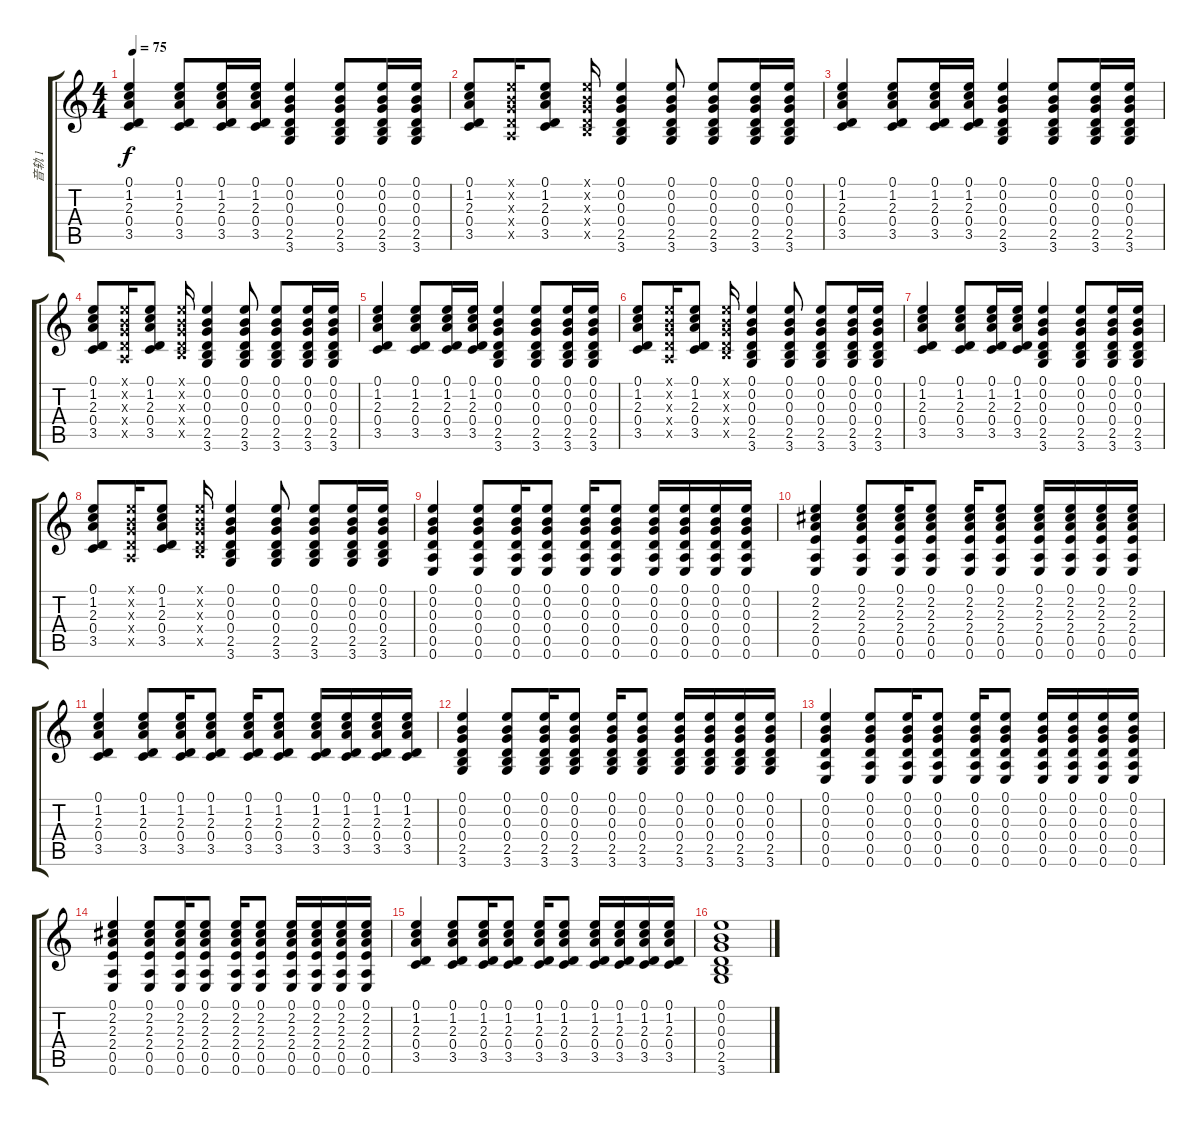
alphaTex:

\track ("音轨 1" "音轨 1") {instrument electricguitarjazz}
\staff {score tabs}
\tuning (E4 B3 G3 D3 A2 E2) {hide}
\ts (4 4)
\tempo 75
\clef g2
\ks c
(0.1 1.2 2.3 0.4 3.5).4{dy f} (0.1 1.2 2.3 0.4 3.5).8 (0.1 1.2 2.3 0.4 3.5).16 (0.1 1.2 2.3 0.4 3.5).16 (0.1 0.2 0.3 0.4 2.5 3.6).4 (0.1 0.2 0.3 0.4 2.5 3.6).8 (0.1 0.2 0.3 0.4 2.5 3.6).16 (0.1 0.2 0.3 0.4 2.5 3.6).16 |
(0.1 1.2 2.3 0.4 3.5).8 (0.1{x} 0.2{x} 0.3{x} 0.4{x} 0.5{x}).16 (0.1 1.2 2.3 0.4 3.5).8 (0.1{x} 0.2{x} 0.3{x} 0.4{x} 2.5{x}).16 (0.1 0.2 0.3 0.4 2.5 3.6).4 (0.1 0.2 0.3 0.4 2.5 3.6).8 (0.1 0.2 0.3 0.4 2.5 3.6).8 (0.1 0.2 0.3 0.4 2.5 3.6).16 (0.1 0.2 0.3 0.4 2.5 3.6).16 |
(0.1 1.2 2.3 0.4 3.5).4 (0.1 1.2 2.3 0.4 3.5).8 (0.1 1.2 2.3 0.4 3.5).16 (0.1 1.2 2.3 0.4 3.5).16 (0.1 0.2 0.3 0.4 2.5 3.6).4 (0.1 0.2 0.3 0.4 2.5 3.6).8 (0.1 0.2 0.3 0.4 2.5 3.6).16 (0.1 0.2 0.3 0.4 2.5 3.6).16 |
(0.1 1.2 2.3 0.4 3.5).8 (0.1{x} 0.2{x} 0.3{x} 0.4{x} 0.5{x}).16 (0.1 1.2 2.3 0.4 3.5).8 (0.1{x} 0.2{x} 0.3{x} 0.4{x} 2.5{x}).16 (0.1 0.2 0.3 0.4 2.5 3.6).4 (0.1 0.2 0.3 0.4 2.5 3.6).8 (0.1 0.2 0.3 0.4 2.5 3.6).8 (0.1 0.2 0.3 0.4 2.5 3.6).16 (0.1 0.2 0.3 0.4 2.5 3.6).16 |
(0.1 1.2 2.3 0.4 3.5).4 (0.1 1.2 2.3 0.4 3.5).8 (0.1 1.2 2.3 0.4 3.5).16 (0.1 1.2 2.3 0.4 3.5).16 (0.1 0.2 0.3 0.4 2.5 3.6).4 (0.1 0.2 0.3 0.4 2.5 3.6).8 (0.1 0.2 0.3 0.4 2.5 3.6).16 (0.1 0.2 0.3 0.4 2.5 3.6).16 |
(0.1 1.2 2.3 0.4 3.5).8 (0.1{x} 0.2{x} 0.3{x} 0.4{x} 0.5{x}).16 (0.1 1.2 2.3 0.4 3.5).8 (0.1{x} 0.2{x} 0.3{x} 0.4{x} 2.5{x}).16 (0.1 0.2 0.3 0.4 2.5 3.6).4 (0.1 0.2 0.3 0.4 2.5 3.6).8 (0.1 0.2 0.3 0.4 2.5 3.6).8 (0.1 0.2 0.3 0.4 2.5 3.6).16 (0.1 0.2 0.3 0.4 2.5 3.6).16 |
(0.1 1.2 2.3 0.4 3.5).4 (0.1 1.2 2.3 0.4 3.5).8 (0.1 1.2 2.3 0.4 3.5).16 (0.1 1.2 2.3 0.4 3.5).16 (0.1 0.2 0.3 0.4 2.5 3.6).4 (0.1 0.2 0.3 0.4 2.5 3.6).8 (0.1 0.2 0.3 0.4 2.5 3.6).16 (0.1 0.2 0.3 0.4 2.5 3.6).16 |
(0.1 1.2 2.3 0.4 3.5).8 (0.1{x} 0.2{x} 0.3{x} 0.4{x} 0.5{x}).16 (0.1 1.2 2.3 0.4 3.5).8 (0.1{x} 0.2{x} 0.3{x} 0.4{x} 2.5{x}).16 (0.1 0.2 0.3 0.4 2.5 3.6).4 (0.1 0.2 0.3 0.4 2.5 3.6).8 (0.1 0.2 0.3 0.4 2.5 3.6).8 (0.1 0.2 0.3 0.4 2.5 3.6).16 (0.1 0.2 0.3 0.4 2.5 3.6).16 |
(0.1 0.2 0.3 0.4 0.5 0.6).4{instrument electricguitarclean} (0.1 0.2 0.3 0.4 0.5 0.6).8 (0.1 0.2 0.3 0.4 0.5 0.6).16 (0.1 0.2 0.3 0.4 0.5 0.6).8 (0.1 0.2 0.3 0.4 0.5 0.6).16 (0.1 0.2 0.3 0.4 0.5 0.6).8 (0.1 0.2 0.3 0.4 0.5 0.6).16 (0.1 0.2 0.3 0.4 0.5 0.6).16 (0.1 0.2 0.3 0.4 0.5 0.6).16 (0.1 0.2 0.3 0.4 0.5 0.6).16 |
(0.1 2.2 2.3 2.4 0.5 0.6).4{instrument electricguitarclean} (0.1 2.2 2.3 2.4 0.5 0.6).8 (0.1 2.2 2.3 2.4 0.5 0.6).16 (0.1 2.2 2.3 2.4 0.5 0.6).8 (0.1 2.2 2.3 2.4 0.5 0.6).16 (0.1 2.2 2.3 2.4 0.5 0.6).8 (0.1 2.2 2.3 2.4 0.5 0.6).16 (0.1 2.2 2.3 2.4 0.5 0.6).16 (0.1 2.2 2.3 2.4 0.5 0.6).16 (0.1 2.2 2.3 2.4 0.5 0.6).16 |
(0.1 1.2 2.3 0.4 3.5).4{instrument electricguitarclean} (0.1 1.2 2.3 0.4 3.5).8 (0.1 1.2 2.3 0.4 3.5).16 (0.1 1.2 2.3 0.4 3.5).8 (0.1 1.2 2.3 0.4 3.5).16 (0.1 1.2 2.3 0.4 3.5).8 (0.1 1.2 2.3 0.4 3.5).16 (0.1 1.2 2.3 0.4 3.5).16 (0.1 1.2 2.3 0.4 3.5).16 (0.1 1.2 2.3 0.4 3.5).16 |
(0.1 0.2 0.3 0.4 2.5 3.6).4{instrument electricguitarclean} (0.1 0.2 0.3 0.4 2.5 3.6).8 (0.1 0.2 0.3 0.4 2.5 3.6).16 (0.1 0.2 0.3 0.4 2.5 3.6).8 (0.1 0.2 0.3 0.4 2.5 3.6).16 (0.1 0.2 0.3 0.4 2.5 3.6).8 (0.1 0.2 0.3 0.4 2.5 3.6).16 (0.1 0.2 0.3 0.4 2.5 3.6).16 (0.1 0.2 0.3 0.4 2.5 3.6).16 (0.1 0.2 0.3 0.4 2.5 3.6).16 |
(0.1 0.2 0.3 0.4 0.5 0.6).4{instrument electricguitarclean} (0.1 0.2 0.3 0.4 0.5 0.6).8 (0.1 0.2 0.3 0.4 0.5 0.6).16 (0.1 0.2 0.3 0.4 0.5 0.6).8 (0.1 0.2 0.3 0.4 0.5 0.6).16 (0.1 0.2 0.3 0.4 0.5 0.6).8 (0.1 0.2 0.3 0.4 0.5 0.6).16 (0.1 0.2 0.3 0.4 0.5 0.6).16 (0.1 0.2 0.3 0.4 0.5 0.6).16 (0.1 0.2 0.3 0.4 0.5 0.6).16 |
(0.1 2.2 2.3 2.4 0.5 0.6).4{instrument electricguitarclean} (0.1 2.2 2.3 2.4 0.5 0.6).8 (0.1 2.2 2.3 2.4 0.5 0.6).16 (0.1 2.2 2.3 2.4 0.5 0.6).8 (0.1 2.2 2.3 2.4 0.5 0.6).16 (0.1 2.2 2.3 2.4 0.5 0.6).8 (0.1 2.2 2.3 2.4 0.5 0.6).16 (0.1 2.2 2.3 2.4 0.5 0.6).16 (0.1 2.2 2.3 2.4 0.5 0.6).16 (0.1 2.2 2.3 2.4 0.5 0.6).16 |
(0.1 1.2 2.3 0.4 3.5).4{instrument electricguitarclean} (0.1 1.2 2.3 0.4 3.5).8 (0.1 1.2 2.3 0.4 3.5).16 (0.1 1.2 2.3 0.4 3.5).8 (0.1 1.2 2.3 0.4 3.5).16 (0.1 1.2 2.3 0.4 3.5).8 (0.1 1.2 2.3 0.4 3.5).16 (0.1 1.2 2.3 0.4 3.5).16 (0.1 1.2 2.3 0.4 3.5).16 (0.1 1.2 2.3 0.4 3.5).16 |
(0.1 0.2 0.3 0.4 2.5 3.6).1{instrument electricguitarclean}
